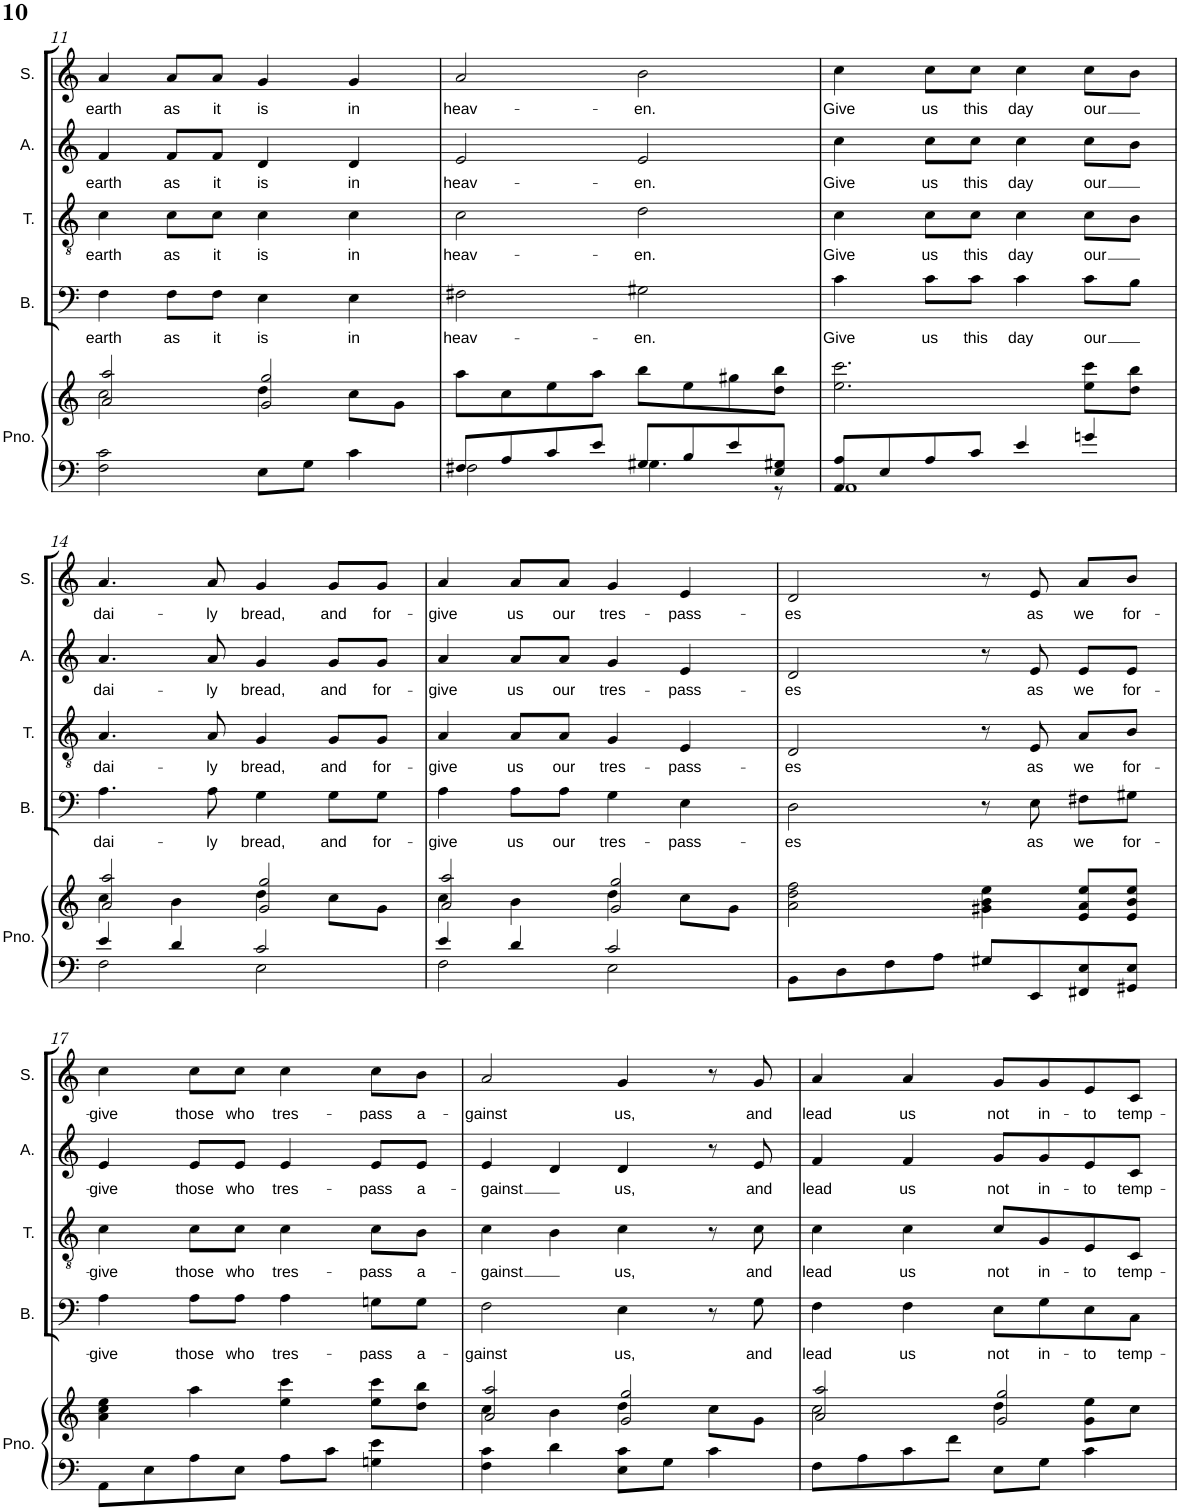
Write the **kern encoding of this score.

**kern	**kern	**kern	**text	**kern	**text	**kern	**text	**kern	**text	**kern
*part6	*part6	*part5	*part5	*part4	*part4	*part3	*part3	*part2	*part2	*part1
*staff7	*staff6	*staff5	*staff5	*staff4	*staff4	*staff3	*staff3	*staff2	*staff2	*staff1
*I"Organ	*	*I"Bass	*	*I"Tenor	*	*I"Alto	*	*I"Soprano	*	*I"Cantor
*I'Org.	*	*I'B.	*	*I'T.	*	*I'A.	*	*I'S.	*	*I'Ca.
!!LO:PB:g=z
*clefF4	*clefG2	*clefF4	*	*clefGv2	*	*clefG2	*	*clefG2	*	*clefGv2
*k[]	*k[]	*k[]	*	*k[]	*	*k[]	*	*k[]	*	*k[]
*M4/4	*M4/4	*M4/4	*	*M4/4	*	*M4/4	*	*M4/4	*	*M4/4
=11	=11	=11	=11	=11	=11	=11	=11	=11	=11	=11
*	*^	*	*	*	*	*	*	*	*	*
!	!	!	!	!LO:LY:b	!	!LO:LY:b	!	!LO:LY:b	!	!LO:LY:b	!
2F\ 2c\	2a/ 2aa/	2cc\	4F\	earth	4c\	earth	4f/	earth	4a/	earth	1r
!	!	!	!	!LO:LY:b	!	!LO:LY:b	!	!LO:LY:b	!	!LO:LY:b	!
.	.	.	8F\L	as	8c\L	as	8f/L	as	8a/L	as	.
!	!	!	!	!LO:LY:b	!	!LO:LY:b	!	!LO:LY:b	!	!LO:LY:b	!
.	.	.	8F\J	it	8c\J	it	8f/J	it	8a/J	it	.
!	!	!	!	!LO:LY:b	!	!LO:LY:b	!	!LO:LY:b	!	!LO:LY:b	!
8E\L	2g/ 2gg/	4dd\	4E\	is	4c\	is	4d/	is	4g/	is	.
8G\J	.	.	.	.	.	.	.	.	.	.	.
!	!	!	!	!LO:LY:b	!	!LO:LY:b	!	!LO:LY:b	!	!LO:LY:b	!
4c\	.	8cc\L	4E\	in	4c\	in	4d/	in	4g/	in	.
.	.	8g\J	.	.	.	.	.	.	.	.	.
=12	=12	=12	=12	=12	=12	=12	=12	=12	=12	=12	=12
*^	*	*	*	*	*	*	*	*	*	*	*
!	!	!	!	!	!LO:LY:b	!	!LO:LY:b	!	!LO:LY:b	!	!LO:LY:b	!
*	*	*v	*v	*	*	*	*	*	*	*	*	*
8F#X/L	2F#\	8aa\L	2F#X\	heav-	2c\	heav-	2e/	heav-	2a/	heav-	1r
8A/	.	8cc\	.	.	.	.	.	.	.	.	.
8c/	.	8ee\	.	.	.	.	.	.	.	.	.
8e/J	.	8aa\J	.	.	.	.	.	.	.	.	.
!	!	!	!	!LO:LY:b	!	!LO:LY:b	!	!LO:LY:b	!	!LO:LY:b	!
8G#X/L	4.G#\	8bb\L	2G#X\	-en.	2d\	-en.	2e/	-en.	2b\	-en.	.
8B/	.	8ee\	.	.	.	.	.	.	.	.	.
8e/	.	8gg#X\	.	.	.	.	.	.	.	.	.
8E/ 8G#X/J	8r	8dd\ 8bb\J	.	.	.	.	.	.	.	.	.
=13	=13	=13	=13	=13	=13	=13	=13	=13	=13	=13	=13
!	!	!	!	!LO:LY:b	!	!LO:LY:b	!	!LO:LY:b	!	!LO:LY:b	!
8AA/ 8A/L	1AA	2.ee\ 2.ccc\	4c\	Give	4c\	Give	4cc\	Give	4cc\	Give	1r
8E/	.	.	.	.	.	.	.	.	.	.	.
!	!	!	!	!LO:LY:b	!	!LO:LY:b	!	!LO:LY:b	!	!LO:LY:b	!
8A/	.	.	8c\L	us	8c\L	us	8cc\L	us	8cc\L	us	.
!	!	!	!	!LO:LY:b	!	!LO:LY:b	!	!LO:LY:b	!	!LO:LY:b	!
8c/J	.	.	8c\J	this	8c\J	this	8cc\J	this	8cc\J	this	.
!	!	!	!	!LO:LY:b	!	!LO:LY:b	!	!LO:LY:b	!	!LO:LY:b	!
4e/	.	.	4c\	day	4c\	day	4cc\	day	4cc\	day	.
!	!	!	!	!LO:LY:b	!	!LO:LY:b	!	!LO:LY:b	!	!LO:LY:b	!
4gn/	.	8ee\ 8ccc\L	8c\L	our	8c\L	our	8cc\L	our	8cc\L	our	.
.	.	8dd\ 8bb\J	8B\J	.	8B\J	.	8b\J	.	8b\J	.	.
!!LO:LB:g=z
=14	=14	=14	=14	=14	=14	=14	=14	=14	=14	=14	=14
*	*	*^	*	*	*	*	*	*	*	*	*
!	!	!	!	!	!LO:LY:b	!	!LO:LY:b	!	!LO:LY:b	!	!LO:LY:b	!
4e/	2F\	2a/ 2aa/	4cc\	4.A\	dai-	4.A/	dai-	4.a/	dai-	4.a/	dai-	1r
4d/	.	.	4b\	.	.	.	.	.	.	.	.	.
!	!	!	!	!	!LO:LY:b	!	!LO:LY:b	!	!LO:LY:b	!	!LO:LY:b	!
.	.	.	.	8A\	-ly	8A/	-ly	8a/	-ly	8a/	-ly	.
!	!	!	!	!	!LO:LY:b	!	!LO:LY:b	!	!LO:LY:b	!	!LO:LY:b	!
2c/	2E\	2g/ 2gg/	4dd\	4G\	bread,	4G/	bread,	4g/	bread,	4g/	bread,	.
!	!	!	!	!	!LO:LY:b	!	!LO:LY:b	!	!LO:LY:b	!	!LO:LY:b	!
.	.	.	8cc\L	8G\L	and	8G/L	and	8g/L	and	8g/L	and	.
!	!	!	!	!	!LO:LY:b	!	!LO:LY:b	!	!LO:LY:b	!	!LO:LY:b	!
.	.	.	8g\J	8G\J	for-	8G/J	for-	8g/J	for-	8g/J	for-	.
=15	=15	=15	=15	=15	=15	=15	=15	=15	=15	=15	=15	=15
!	!	!	!	!	!LO:LY:b	!	!LO:LY:b	!	!LO:LY:b	!	!LO:LY:b	!
4e/	2F\	2a/ 2aa/	4cc\	4A\	-give	4A/	-give	4a/	-give	4a/	-give	1r
!	!	!	!	!	!LO:LY:b	!	!LO:LY:b	!	!LO:LY:b	!	!LO:LY:b	!
4d/	.	.	4b\	8A\L	us	8A/L	us	8a/L	us	8a/L	us	.
!	!	!	!	!	!LO:LY:b	!	!LO:LY:b	!	!LO:LY:b	!	!LO:LY:b	!
.	.	.	.	8A\J	our	8A/J	our	8a/J	our	8a/J	our	.
!	!	!	!	!	!LO:LY:b	!	!LO:LY:b	!	!LO:LY:b	!	!LO:LY:b	!
2c/	2E\	2g/ 2gg/	4dd\	4G\	tres-	4G/	tres-	4g/	tres-	4g/	tres-	.
!	!	!	!	!	!LO:LY:b	!	!LO:LY:b	!	!LO:LY:b	!	!LO:LY:b	!
.	.	.	8cc\L	4E\	-pass-	4E/	-pass-	4e/	-pass-	4e/	-pass-	.
.	.	.	8g\J	.	.	.	.	.	.	.	.	.
*v	*v	*	*	*	*	*	*	*	*	*	*	*
=16	=16	=16	=16	=16	=16	=16	=16	=16	=16	=16	=16
!	!	!	!	!LO:LY:b	!	!LO:LY:b	!	!LO:LY:b	!	!LO:LY:b	!
*	*v	*v	*	*	*	*	*	*	*	*	*
8BB\L	2a\ 2dd\ 2ff\	2D\	-es	2D/	-es	2d/	-es	2d/	-es	1r
8D\	.	.	.	.	.	.	.	.	.	.
8F\	.	.	.	.	.	.	.	.	.	.
8A\J	.	.	.	.	.	.	.	.	.	.
8G#X/L	4g#X\ 4b\ 4ee\	8r	.	8r	.	8r	.	8r	.	.
!	!	!	!LO:LY:b	!	!LO:LY:b	!	!LO:LY:b	!	!LO:LY:b	!
8EE/	.	8E\	as	8E/	as	8e/	as	8e/	as	.
!	!	!	!LO:LY:b	!	!LO:LY:b	!	!LO:LY:b	!	!LO:LY:b	!
8FF#X/ 8E/	8e/ 8a/ 8ee/L	8F#X\L	we	8A/L	we	8e/L	we	8a/L	we	.
!	!	!	!LO:LY:b	!	!LO:LY:b	!	!LO:LY:b	!	!LO:LY:b	!
8GG#X/ 8E/J	8e/ 8b/ 8ee/J	8G#X\J	for-	8B/J	for-	8e/J	for-	8b/J	for-	.
!!LO:LB:g=z
=17	=17	=17	=17	=17	=17	=17	=17	=17	=17	=17
!	!	!	!LO:LY:b	!	!LO:LY:b	!	!LO:LY:b	!	!LO:LY:b	!
8AA\L	4a\ 4cc\ 4ee\	4A\	-give	4c\	-give	4e/	-give	4cc\	-give	1r
8E\	.	.	.	.	.	.	.	.	.	.
!	!	!	!LO:LY:b	!	!LO:LY:b	!	!LO:LY:b	!	!LO:LY:b	!
8A\	4aa\	8A\L	those	8c\L	those	8e/L	those	8cc\L	those	.
!	!	!	!LO:LY:b	!	!LO:LY:b	!	!LO:LY:b	!	!LO:LY:b	!
8E\J	.	8A\J	who	8c\J	who	8e/J	who	8cc\J	who	.
!	!	!	!LO:LY:b	!	!LO:LY:b	!	!LO:LY:b	!	!LO:LY:b	!
8A\L	4ee\ 4ccc\	4A\	tres-	4c\	tres-	4e/	tres-	4cc\	tres-	.
8c\J	.	.	.	.	.	.	.	.	.	.
!	!	!	!LO:LY:b	!	!LO:LY:b	!	!LO:LY:b	!	!LO:LY:b	!
4Gn\ 4e\	8ee\ 8ccc\L	8Gn\L	-pass	8c\L	-pass	8e/L	-pass	8cc\L	-pass	.
!	!	!	!LO:LY:b	!	!LO:LY:b	!	!LO:LY:b	!	!LO:LY:b	!
.	8dd\ 8bb\J	8G\J	a-	8B\J	a-	8e/J	a-	8b\J	a-	.
=18	=18	=18	=18	=18	=18	=18	=18	=18	=18	=18
*	*^	*	*	*	*	*	*	*	*	*
!	!	!	!	!LO:LY:b	!	!LO:LY:b	!	!LO:LY:b	!	!LO:LY:b	!
4F\ 4c\	2a/ 2aa/	4cc\	2F\	-gainst	4c\	-gainst	4e/	-gainst	2a/	-gainst	1r
4d\	.	4b\	.	.	4B\	.	4d/	.	.	.	.
!	!	!	!	!LO:LY:b	!	!LO:LY:b	!	!LO:LY:b	!	!LO:LY:b	!
8E\ 8c\L	2g/ 2gg/	4dd\	4E\	us,	4c\	us,	4d/	us,	4g/	us,	.
8G\J	.	.	.	.	.	.	.	.	.	.	.
4c\	.	8cc\L	8r	.	8r	.	8r	.	8r	.	.
!	!	!	!	!LO:LY:b	!	!LO:LY:b	!	!LO:LY:b	!	!LO:LY:b	!
.	.	8g\J	8G\	and	8c\	and	8e/	and	8g/	and	.
=19	=19	=19	=19	=19	=19	=19	=19	=19	=19	=19	=19
!	!	!	!	!LO:LY:b	!	!LO:LY:b	!	!LO:LY:b	!	!LO:LY:b	!
8F\L	2a/ 2aa/	2cc\	4F\	lead	4c\	lead	4f/	lead	4a/	lead	1r
8A\	.	.	.	.	.	.	.	.	.	.	.
!	!	!	!	!LO:LY:b	!	!LO:LY:b	!	!LO:LY:b	!	!LO:LY:b	!
8c\	.	.	4F\	us	4c\	us	4f/	us	4a/	us	.
8f\J	.	.	.	.	.	.	.	.	.	.	.
!	!	!	!	!LO:LY:b	!	!LO:LY:b	!	!LO:LY:b	!	!LO:LY:b	!
8E\L	2g/ 2gg/	4dd\	8E\L	not	8c/L	not	8g/L	not	8g/L	not	.
!	!	!	!	!LO:LY:b	!	!LO:LY:b	!	!LO:LY:b	!	!LO:LY:b	!
8G\J	.	.	8G\	in-	8G/	in-	8g/	in-	8g/	in-	.
!	!	!	!	!LO:LY:b	!	!LO:LY:b	!	!LO:LY:b	!	!LO:LY:b	!
4c\	.	8g\ 8ee\L	8E\	-to	8E/	-to	8e/	-to	8e/	-to	.
!	!	!	!	!LO:LY:b	!	!LO:LY:b	!	!LO:LY:b	!	!LO:LY:b	!
.	.	8cc\J	8C\J	temp-	8C/J	temp-	8c/J	temp-	8c/J	temp-	.
*	*v	*v	*	*	*	*	*	*	*	*	*
=	=	=	=	=	=	=	=	=	=	=
*-	*-	*-	*-	*-	*-	*-	*-	*-	*-	*-
